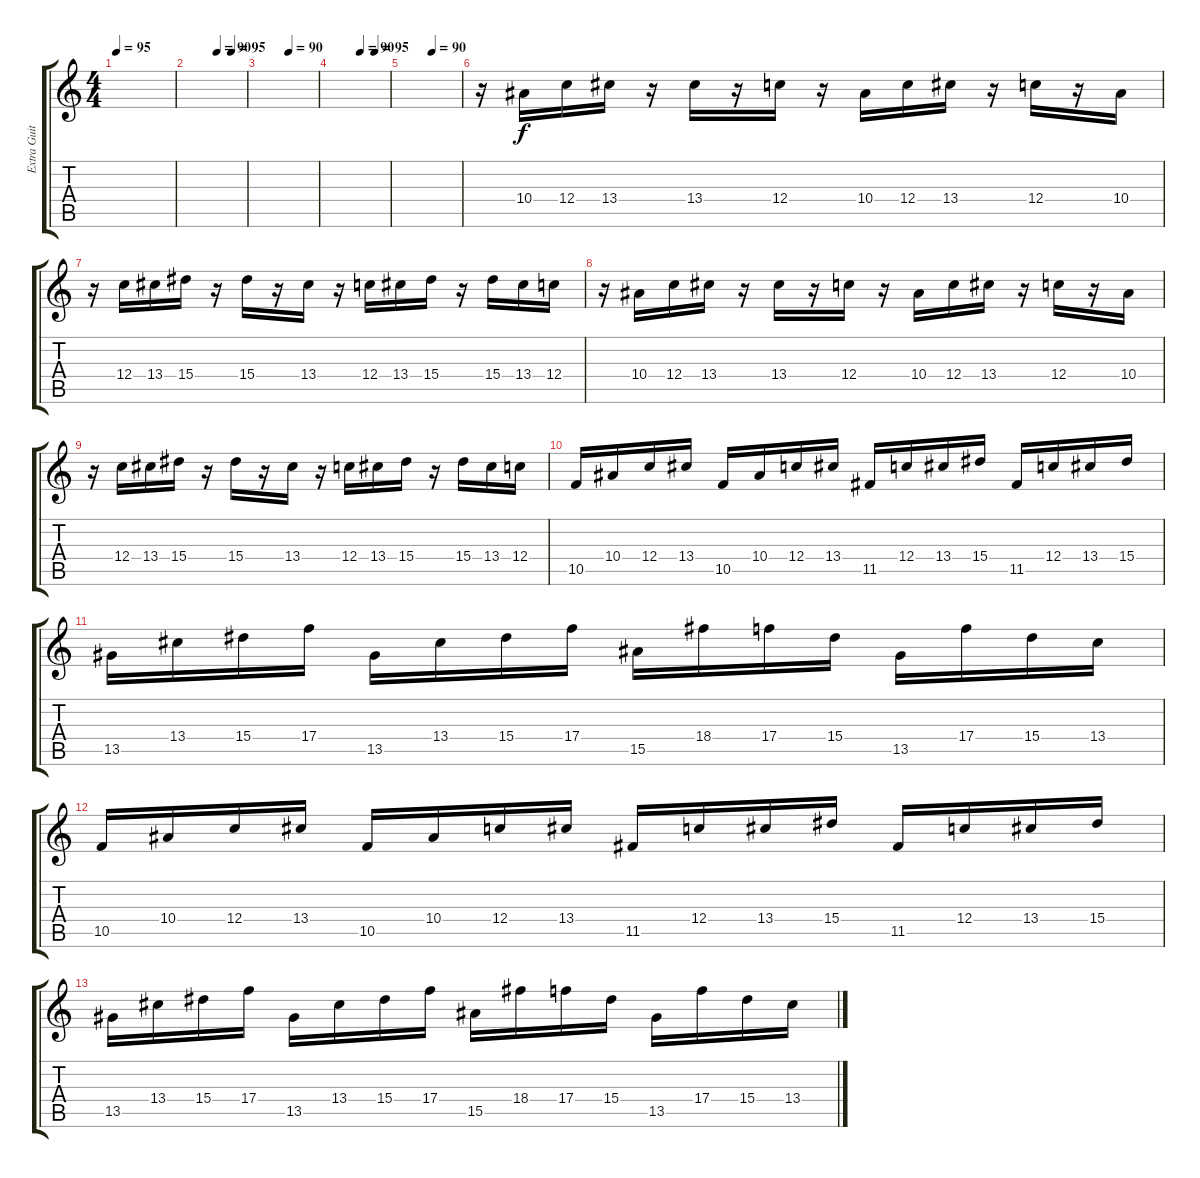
\track ("Extra Guitar" "Extra Guit") {instrument distortionguitar}
\staff {score tabs}
\tuning (D4 A3 F3 C3 G2 C2) {hide}
\ts (4 4)
\tempo 95
\clef g2
\ks c
|
\tempo (90 0.5)
\tempo (95 0.75)
|
\tempo (90 0.5)
|
\tempo (90 0.5)
\tempo (95 0.75)
|
\tempo (90 0.5)
|
r.16{instrument overdrivenguitar} 10.4.16 12.4.16 13.4.16 r.16 13.4.16 r.16 12.4.16 r.16 10.4.16 12.4.16 13.4.16 r.16 12.4.16 r.16 10.4.16 |
r.16 12.4.16 13.4.16 15.4.16 r.16 15.4.16 r.16 13.4.16 r.16 12.4.16 13.4.16 15.4.16 r.16 15.4.16 13.4.16 12.4.16 |
r.16 10.4.16 12.4.16 13.4.16 r.16 13.4.16 r.16 12.4.16 r.16 10.4.16 12.4.16 13.4.16 r.16 12.4.16 r.16 10.4.16 |
r.16 12.4.16 13.4.16 15.4.16 r.16 15.4.16 r.16 13.4.16 r.16 12.4.16 13.4.16 15.4.16 r.16 15.4.16 13.4.16 12.4.16 |
10.5.16 10.4.16 12.4.16 13.4.16 10.5.16 10.4.16 12.4.16 13.4.16 11.5.16 12.4.16 13.4.16 15.4.16 11.5.16 12.4.16 13.4.16 15.4.16 |
13.5.16 13.4.16 15.4.16 17.4.16 13.5.16 13.4.16 15.4.16 17.4.16 15.5.16 18.4.16 17.4.16 15.4.16 13.5.16 17.4.16 15.4.16 13.4.16 |
10.5.16 10.4.16 12.4.16 13.4.16 10.5.16 10.4.16 12.4.16 13.4.16 11.5.16 12.4.16 13.4.16 15.4.16 11.5.16 12.4.16 13.4.16 15.4.16 |
13.5.16 13.4.16 15.4.16 17.4.16 13.5.16 13.4.16 15.4.16 17.4.16 15.5.16 18.4.16 17.4.16 15.4.16 13.5.16 17.4.16 15.4.16 13.4.16
